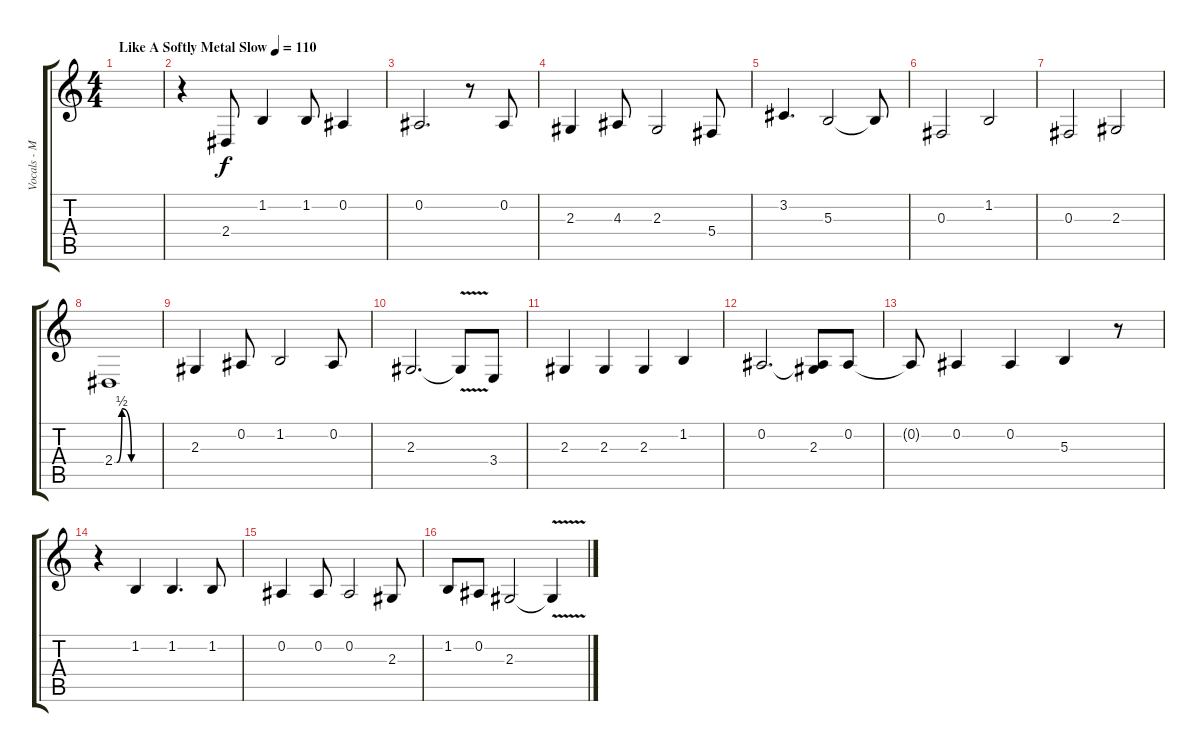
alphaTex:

\track ("Vocals - Main (by PureMetalRim)" "Vocals - M") {instrument tangoaccordion}
\staff {score tabs}
\tuning (Eb4 Bb3 Gb3 Db3 Ab2 Eb2) {hide}
\ts (4 4)
\tempo (110 "Like A Softly Metal Slow")
\clef g2
\ks c
|
r.4 2.4.8 1.2.4 1.2.8 0.2.4 |
0.2.2{d} r.8 0.2.8 |
2.3.4 4.3.8 2.3.2 5.4.8 |
3.2.4{d} 5.3.2 5.3{t}.8 |
0.3.2 1.2.2 |
0.3.2 2.3.2 |
2.4{be (custom 0 0 3 0 10 2 23 0 38 0 60 0)}.1 |
2.3.4 0.2.8 1.2.2 0.2.8 |
2.3.2{d} 2.3{v t}.8 3.4.8 |
2.3.4 2.3.4 2.3.4 1.2.4 |
0.2.2{d} (0.2{t} 2.3).8 0.2.8 |
0.2{t}.8 0.2.4 0.2.4 5.3.4 r.8 |
r.4 1.2.4 1.2.4{d} 1.2.8 |
0.2.4 0.2.8 0.2.2 2.3.8 |
1.2.8 0.2.8 2.3.2 2.3{v t}.4
